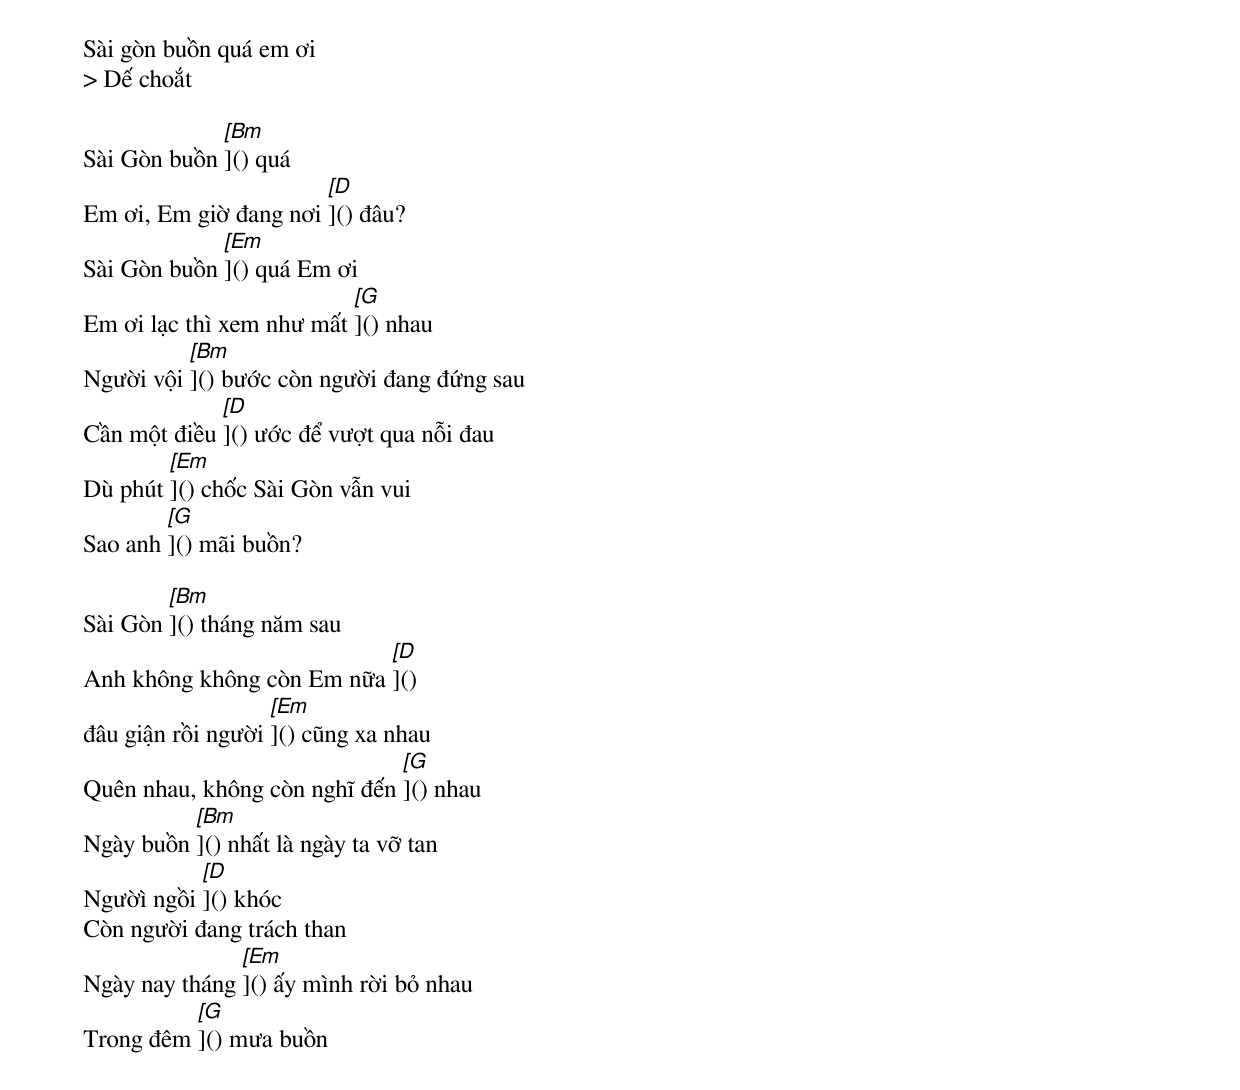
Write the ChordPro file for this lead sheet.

Sài gòn buồn quá em ơi
> Dế choắt

Sài Gòn buồn [[Bm]]() quá
Em ơi, Em giờ đang nơi [[D]]() đâu?
Sài Gòn buồn [[Em]]() quá Em ơi
Em ơi lạc thì xem như mất [[G]]() nhau
Người vội [[Bm]]() bước còn người đang đứng sau
Cần một điều [[D]]() ước để vượt qua nỗi đau
Dù phút [[Em]]() chốc Sài Gòn vẫn vui
Sao anh [[G]]() mãi buồn?

Sài Gòn [[Bm]]() tháng năm sau
Anh không không còn Em nữa [[D]]()
đâu giận rồi người [[Em]]() cũng xa nhau
Quên nhau, không còn nghĩ đến [[G]]() nhau
Ngày buồn [[Bm]]() nhất là ngày ta vỡ tan
Ngườì ngồi [[D]]() khóc
Còn người đang trách than
Ngày nay tháng [[Em]]() ấy mình rời bỏ nhau
Trong đêm [[G]]() mưa buồn
